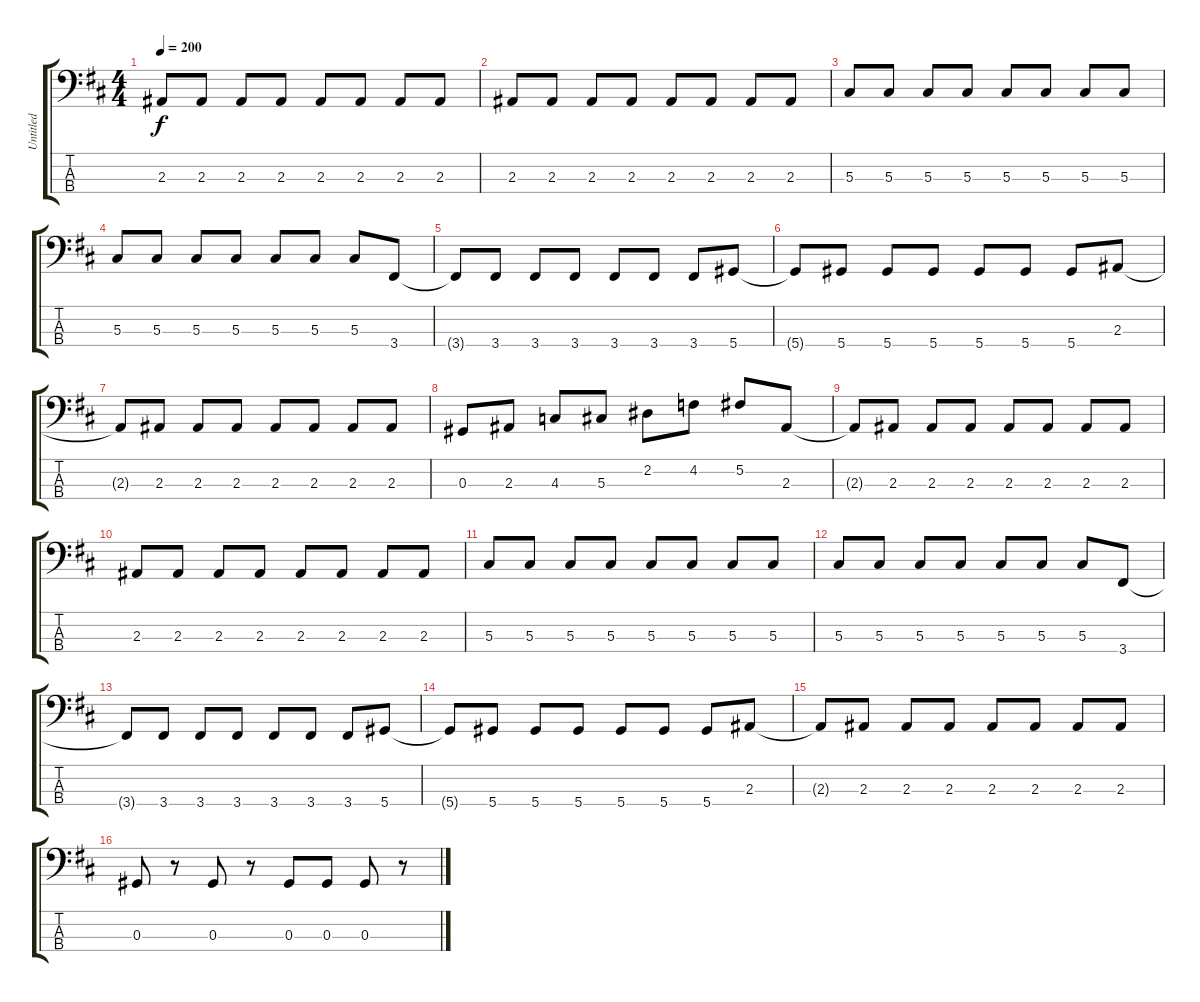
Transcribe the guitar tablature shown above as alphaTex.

\track ("Untitled" "Untitled") {instrument electricbassfinger}
\staff {score tabs}
\tuning (Gb2 Db2 Ab1 Eb1) {hide}
\ts (4 4)
\tempo 200
\clef f4
\ks d
2.3.8{dy f instrument electricbassfinger} 2.3.8 2.3.8 2.3.8 2.3.8 2.3.8 2.3.8 2.3.8 |
2.3.8 2.3.8 2.3.8 2.3.8 2.3.8 2.3.8 2.3.8 2.3.8 |
5.3.8 5.3.8 5.3.8 5.3.8 5.3.8 5.3.8 5.3.8 5.3.8 |
5.3.8 5.3.8 5.3.8 5.3.8 5.3.8 5.3.8 5.3.8 3.4.8 |
3.4{t}.8 3.4.8 3.4.8 3.4.8 3.4.8 3.4.8 3.4.8 5.4.8 |
5.4{t}.8 5.4.8 5.4.8 5.4.8 5.4.8 5.4.8 5.4.8 2.3.8 |
2.3{t}.8 2.3.8 2.3.8 2.3.8 2.3.8 2.3.8 2.3.8 2.3.8 |
0.3.8 2.3.8 4.3.8 5.3.8 2.2.8 4.2.8 5.2.8 2.3.8 |
2.3{t}.8 2.3.8 2.3.8 2.3.8 2.3.8 2.3.8 2.3.8 2.3.8 |
2.3.8 2.3.8 2.3.8 2.3.8 2.3.8 2.3.8 2.3.8 2.3.8 |
5.3.8 5.3.8 5.3.8 5.3.8 5.3.8 5.3.8 5.3.8 5.3.8 |
5.3.8 5.3.8 5.3.8 5.3.8 5.3.8 5.3.8 5.3.8 3.4.8 |
3.4{t}.8 3.4.8 3.4.8 3.4.8 3.4.8 3.4.8 3.4.8 5.4.8 |
5.4{t}.8 5.4.8 5.4.8 5.4.8 5.4.8 5.4.8 5.4.8 2.3.8 |
2.3{t}.8 2.3.8 2.3.8 2.3.8 2.3.8 2.3.8 2.3.8 2.3.8 |
0.3.8 r.8 0.3.8 r.8 0.3.8 0.3.8 0.3.8 r.8
